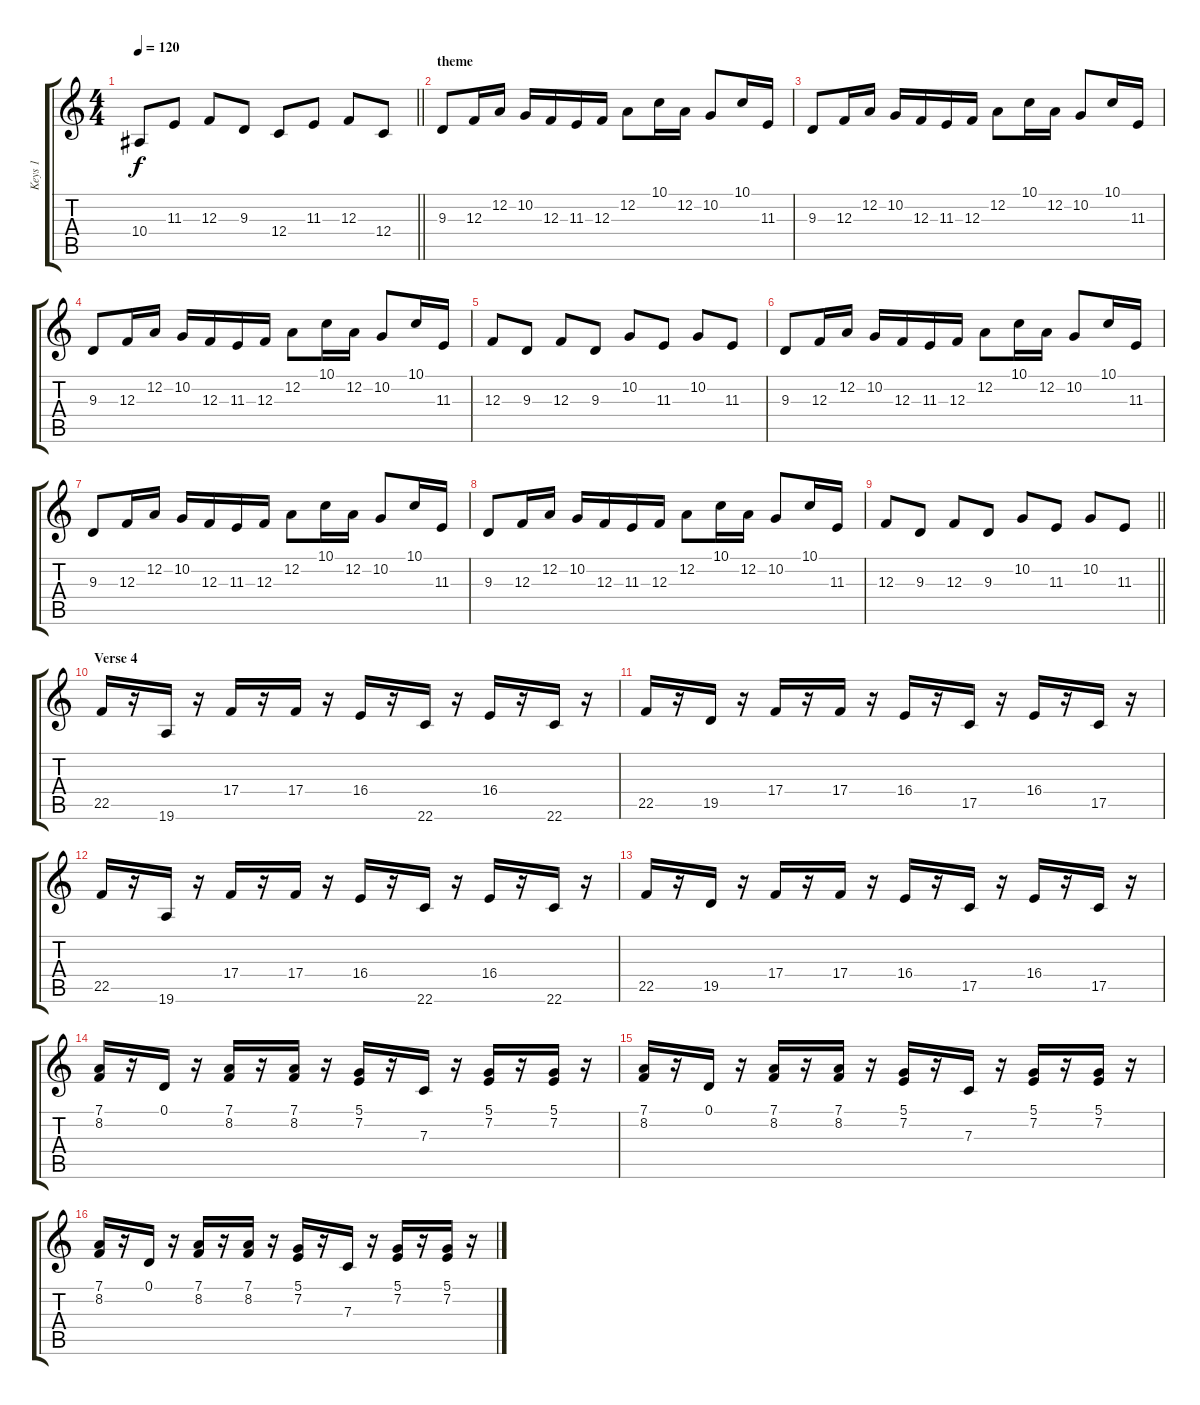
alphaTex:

\track ("Keys 1" "Keys 1") {instrument stringensemble1}
\staff {score tabs}
\tuning (D4 A3 F3 C3 G2 D2) {hide}
\ts (4 4)
\tempo 120
\clef g2
\barLineRight lightlight
\ks c
10.4.8{dy f} 11.3.8 12.3.8 9.3.8 12.4.8 11.3.8 12.3.8 12.4.8 |
\section ("" "theme")
9.3.8 12.3.16 12.2.16 10.2.16 12.3.16 11.3.16 12.3.16 12.2.8 10.1.16 12.2.16 10.2.8 10.1.16 11.3.16 |
9.3.8 12.3.16 12.2.16 10.2.16 12.3.16 11.3.16 12.3.16 12.2.8 10.1.16 12.2.16 10.2.8 10.1.16 11.3.16 |
9.3.8 12.3.16 12.2.16 10.2.16 12.3.16 11.3.16 12.3.16 12.2.8 10.1.16 12.2.16 10.2.8 10.1.16 11.3.16 |
12.3.8 9.3.8 12.3.8 9.3.8 10.2.8 11.3.8 10.2.8 11.3.8 |
9.3.8 12.3.16 12.2.16 10.2.16 12.3.16 11.3.16 12.3.16 12.2.8 10.1.16 12.2.16 10.2.8 10.1.16 11.3.16 |
9.3.8 12.3.16 12.2.16 10.2.16 12.3.16 11.3.16 12.3.16 12.2.8 10.1.16 12.2.16 10.2.8 10.1.16 11.3.16 |
9.3.8 12.3.16 12.2.16 10.2.16 12.3.16 11.3.16 12.3.16 12.2.8 10.1.16 12.2.16 10.2.8 10.1.16 11.3.16 |
\barLineRight lightlight
12.3.8 9.3.8 12.3.8 9.3.8 10.2.8 11.3.8 10.2.8 11.3.8 |
\section ("" "Verse 4")
22.5.16 r.16 19.6.16 r.16 17.4.16 r.16 17.4.16 r.16 16.4.16 r.16 22.6.16 r.16 16.4.16 r.16 22.6.16 r.16 |
22.5.16 r.16 19.5.16 r.16 17.4.16 r.16 17.4.16 r.16 16.4.16 r.16 17.5.16 r.16 16.4.16 r.16 17.5.16 r.16 |
22.5.16 r.16 19.6.16 r.16 17.4.16 r.16 17.4.16 r.16 16.4.16 r.16 22.6.16 r.16 16.4.16 r.16 22.6.16 r.16 |
22.5.16 r.16 19.5.16 r.16 17.4.16 r.16 17.4.16 r.16 16.4.16 r.16 17.5.16 r.16 16.4.16 r.16 17.5.16 r.16 |
(7.1 8.2).16 r.16 0.1.16 r.16 (7.1 8.2).16 r.16 (7.1 8.2).16 r.16 (5.1 7.2).16 r.16 7.3.16 r.16 (5.1 7.2).16 r.16 (5.1 7.2).16 r.16 |
(7.1 8.2).16 r.16 0.1.16 r.16 (7.1 8.2).16 r.16 (7.1 8.2).16 r.16 (5.1 7.2).16 r.16 7.3.16 r.16 (5.1 7.2).16 r.16 (5.1 7.2).16 r.16 |
(7.1 8.2).16 r.16 0.1.16 r.16 (7.1 8.2).16 r.16 (7.1 8.2).16 r.16 (5.1 7.2).16 r.16 7.3.16 r.16 (5.1 7.2).16 r.16 (5.1 7.2).16 r.16
